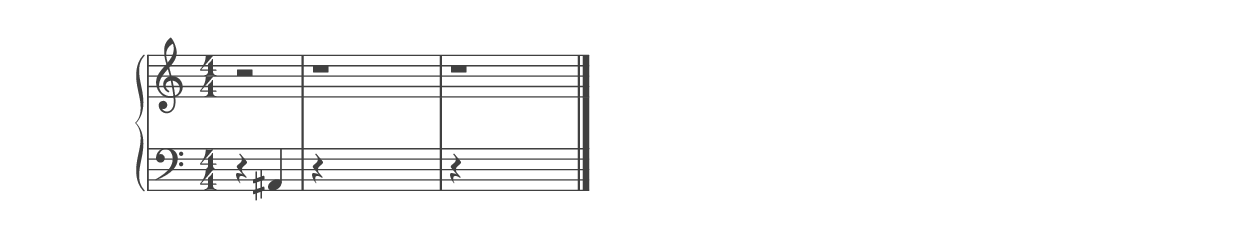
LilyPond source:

%% ----------------------------------------------------------------------------
%% Generated on: 2019 January 05
%% Note Name: A2#
%% Octave: 2
%% Clef: bass
%% Filename: 035-26-2-bass-A2#
%% ----------------------------------------------------------------------------

\version "2.19.82"

\include "../piano_note_colors.ly"

\header {
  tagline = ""
}

upper = {
  \clef treble
  \numericTimeSignature
  % treble note
  r2
  % treble octave (hidden)
  r1
  % treble octave (hidden) repeat
  \unHideNotes
  r1
  \bar "|."
}

lower = {
  \clef bass
  \numericTimeSignature
  % bass note in color
  r4 ais,4
  % bass octave (hidden)
  r4 \hideNotes ais,,4 ais,4 ais4
  % bass octave (hidden) repeat
  \unHideNotes
  r4 \hideNotes ais,,4 ais,4 ais4
}

\score {
  \new PianoStaff <<
    \context Score
    \applyContext #(override-color-for-all-grobs default-black)
    \time 4/4
    \partial 2
    \new Staff = upper { \upper }
    \new Staff = lower { \lower }
  >>
  \layout { }
  \midi { }
}